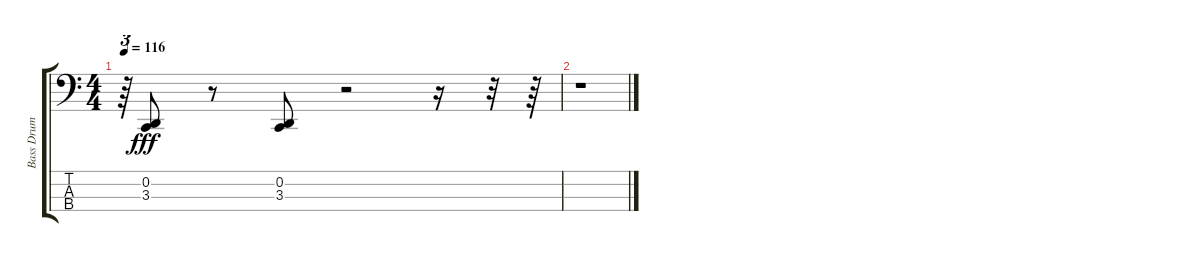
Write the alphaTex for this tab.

\track ("Bass Drum & Snare" "Bass Drum ") {instrument percussiveorgan}
\staff {score tabs}
\tuning (G2 D2 A1 E1) {hide}
\ts (4 4)
\tempo 116
\clef f4
\ks c
r.64{tu (3 2) dy fff} (0.2 3.3).8 r.8 (0.2 3.3).8 r.2 r.16 r.32 r.64 |
r.1
